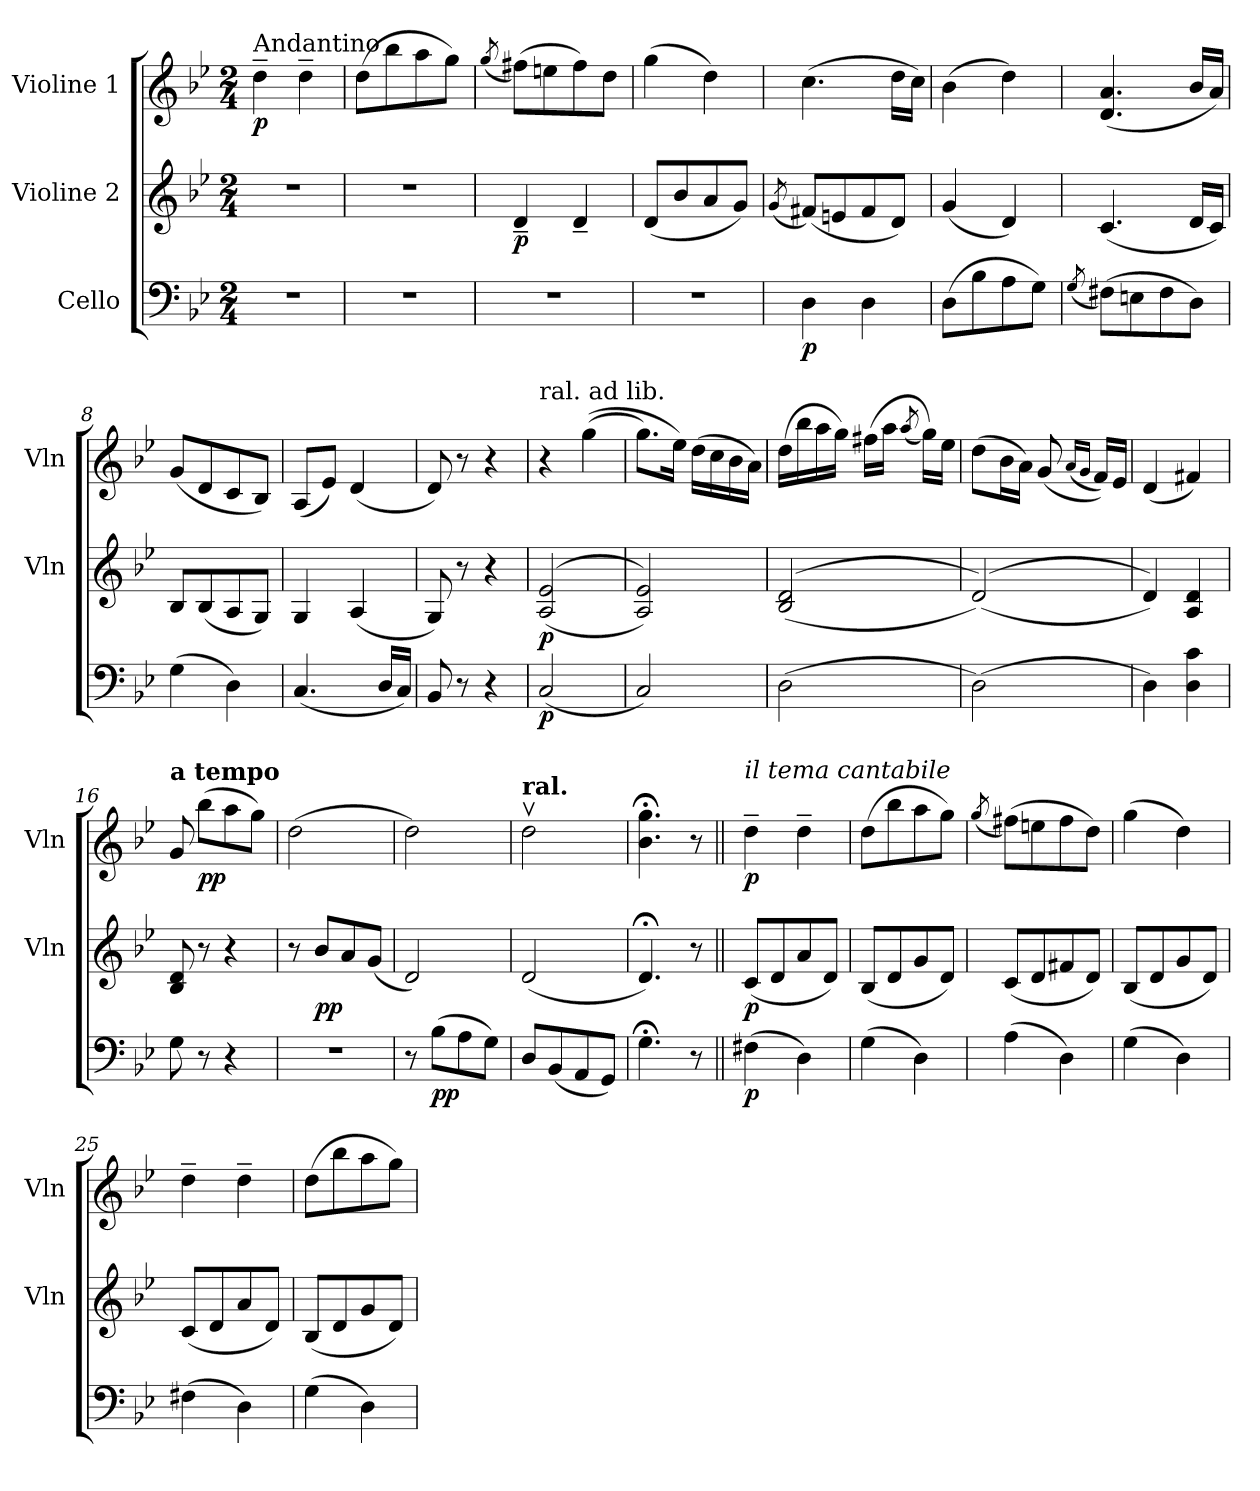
**kern	**dynam	**kern	**dynam	**kern	**dynam
*part3	*part3	*part2	*part2	*part1	*part1
*staff3	*staff3	*staff2	*staff2	*staff1	*staff1
*I"Cello	*	*I"Violine 2	*	*I"Violine 1	*
*	*	*I'Vln	*	*I'Vln	*
*clefF4	*	*clefG2	*	*clefG2	*
*k[b-e-]	*	*k[b-e-]	*	*k[b-e-]	*
*B-:	*	*B-:	*	*B-:	*
*M2/4	*	*M2/4	*	*M2/4	*
=1	=1	=1	=1	=1	=1
!	!	!	!	!LO:TX:a:t=Andantino	!
!	!	!	!	!	!LO:DY:b
2r	.	2r	.	4dd~	p
.	.	.	.	4dd~	.
=2	=2	=2	=2	=2	=2
2r	.	2r	.	(>8ddL	.
.	.	.	.	8bb-	.
.	.	.	.	8aa	.
.	.	.	.	8ggJ)	.
=3	=3	=3	=3	=3	=3
.	.	.	.	(<8qgg/	.
!	!	!	!LO:DY:b	!	!
2r	.	4d~	p	(>8ff#XL)	.
.	.	.	.	8een	.
.	.	4d~	.	8ff#)	.
.	.	.	.	8ddJ	.
=4	=4	=4	=4	=4	=4
2r	.	(<8dL	.	(>4gg	.
.	.	8b-	.	.	.
.	.	8a	.	4dd)	.
.	.	8gJ)	.	.	.
=5	=5	=5	=5	=5	=5
.	.	(<8qg/	.	.	.
!	!LO:DY:b	!	!	!	!
4D	p	(<8f#XL)	.	(>4.cc	.
.	.	8en	.	.	.
4D	.	8f#	.	.	.
.	.	8dJ)	.	16ddLL	.
.	.	.	.	16ccJJ)	.
=6	=6	=6	=6	=6	=6
(>8DL	.	(<4g	.	(>4b-	.
8B-	.	.	.	.	.
8A	.	4d)	.	4dd)	.
8GJ)	.	.	.	.	.
!!LO:LB:g=z
=7	=7	=7	=7	=7	=7
(<8qG/	.	.	.	.	.
(>8F#XL)	.	(<4.c	.	(<4.d 4.a	.
8En	.	.	.	.	.
8F#	.	.	.	.	.
8DJ)	.	16dLL	.	16b-LL	.
.	.	16cJJ)	.	16aJJ)	.
=8	=8	=8	=8	=8	=8
(>4G	.	8B-L	.	(<8gL	.
.	.	(<8B-	.	8d	.
4D)	.	8A	.	8c	.
.	.	8GJ)	.	8B-J)	.
=9	=9	=9	=9	=9	=9
(<4.C	.	4G	.	(>8AL	.
.	.	.	.	8e-J)	.
.	.	(<4A	.	(<4d	.
16DLL	.	.	.	.	.
16CJJ)	.	.	.	.	.
=10	=10	=10	=10	=10	=10
8BB-	.	8G)	.	8d)	.
8r	.	8r	.	8r	.
4r	.	4r	.	4r	.
=11	=11	=11	=11	=11	=11
!	!	!	!	!LO:TX:a:t=ral. ad lib.	!
!	!LO:DY:b	!	!LO:DY:b	!	!
(<2C	p	(<(>2A 2e-	p	4r	.
.	.	.	.	(>(>4gg	.
=12	=12	=12	=12	=12	=12
2C)	.	2A 2e-))	.	8.ggL)	.
.	.	.	.	16ee-Jk)	.
.	.	.	.	(>16ddLL	.
.	.	.	.	16cc	.
.	.	.	.	16b-	.
.	.	.	.	16aJJ)	.
!!LO:LB:g=z
=13	=13	=13	=13	=13	=13
(>2D	.	(<(>2B- 2d	.	(>16ddLL	.
.	.	.	.	16bb-	.
.	.	.	.	16aa	.
.	.	.	.	16ggJJ)	.
.	.	.	.	(>16ff#XLL	.
.	.	.	.	16aaJJ	.
.	.	.	.	(>8qaa/	.
.	.	.	.	16ggLL))	.
.	.	.	.	16ee-JJ	.
=14	=14	=14	=14	=14	=14
(>2D)	.	(<(>2d))	.	(>8ddL	.
.	.	.	.	16b-L	.
.	.	.	.	16aJJ)	.
.	.	.	.	(<8g	.
.	.	.	.	(<16qaLL	.
.	.	.	.	16qgJJ	.
.	.	.	.	16fLL))	.
.	.	.	.	16e-JJ	.
=15	=15	=15	=15	=15	=15
4D)	.	4d))	.	(<4d	.
4D 4c	.	4A 4d	.	4f#X)	.
=16	=16	=16	=16	=16	=16
!	!	!	!	!LO:TX:a:B:t=a tempo	!
8G	.	8B- 8d	.	8g	.
!	!	!	!	!	!LO:DY:b
8r	.	8r	.	(>8bb-L	pp
4r	.	4r	.	8aa	.
.	.	.	.	8ggJ)	.
=17	=17	=17	=17	=17	=17
2r	.	8r	.	(>2dd	.
!	!	!	!LO:DY:b	!	!
.	.	8b-L	pp	.	.
.	.	8a	.	.	.
.	.	(>8gJ	.	.	.
=18	=18	=18	=18	=18	=18
8r	.	2d)	.	2dd)	.
!	!LO:DY:b	!	!	!	!
(>8B-L	pp	.	.	.	.
8A	.	.	.	.	.
8GJ)	.	.	.	.	.
!!LO:LB:g=z
=19	=19	=19	=19	=19	=19
!	!	!	!	!LO:TX:a:B:t=ral.	!
8DL	.	(<2d	.	2ddv	.
(<8BB-	.	.	.	.	.
8AA	.	.	.	.	.
8GGJ)	.	.	.	.	.
=20	=20	=20	=20	=20	=20
4.G;<	.	4.d;<)	.	4.b-;< 4.gg;<	.
8r	.	8r	.	8r	.
=21||	=21||	=21||	=21||	=21||	=21||
!	!	!	!	!LO:TX:a:i:t=il tema cantabile	!
!	!LO:DY:b	!	!LO:DY:b	!	!LO:DY:b
(>4F#X	p	(<8cL	p	4dd~	p
.	.	8d	.	.	.
4D)	.	8a	.	4dd~	.
.	.	8dJ)	.	.	.
=22	=22	=22	=22	=22	=22
(>4G	.	(<8B-L	.	(>8ddL	.
.	.	8d	.	8bb-	.
4D)	.	8g	.	8aa	.
.	.	8dJ)	.	8ggJ)	.
=23	=23	=23	=23	=23	=23
.	.	.	.	(>8qgg	.
(>4A	.	(<8cL	.	(>8ff#XL)	.
.	.	8d	.	8een	.
4D)	.	8f#X	.	8ff#	.
.	.	8dJ)	.	8ddJ)	.
=24	=24	=24	=24	=24	=24
(>4G	.	(<8B-L	.	(>4gg	.
.	.	8d	.	.	.
4D)	.	8g	.	4dd)	.
.	.	8dJ)	.	.	.
=25	=25	=25	=25	=25	=25
(>4F#X	.	(<8cL	.	4dd~	.
.	.	8d	.	.	.
4D)	.	8a	.	4dd~	.
.	.	8dJ)	.	.	.
=26	=26	=26	=26	=26	=26
(>4G	.	(<8B-L	.	(>8ddL	.
.	.	8d	.	8bb-	.
4D)	.	8g	.	8aa	.
.	.	8dJ)	.	8ggJ)	.
=	=	=	=	=	=
*-	*-	*-	*-	*-	*-
